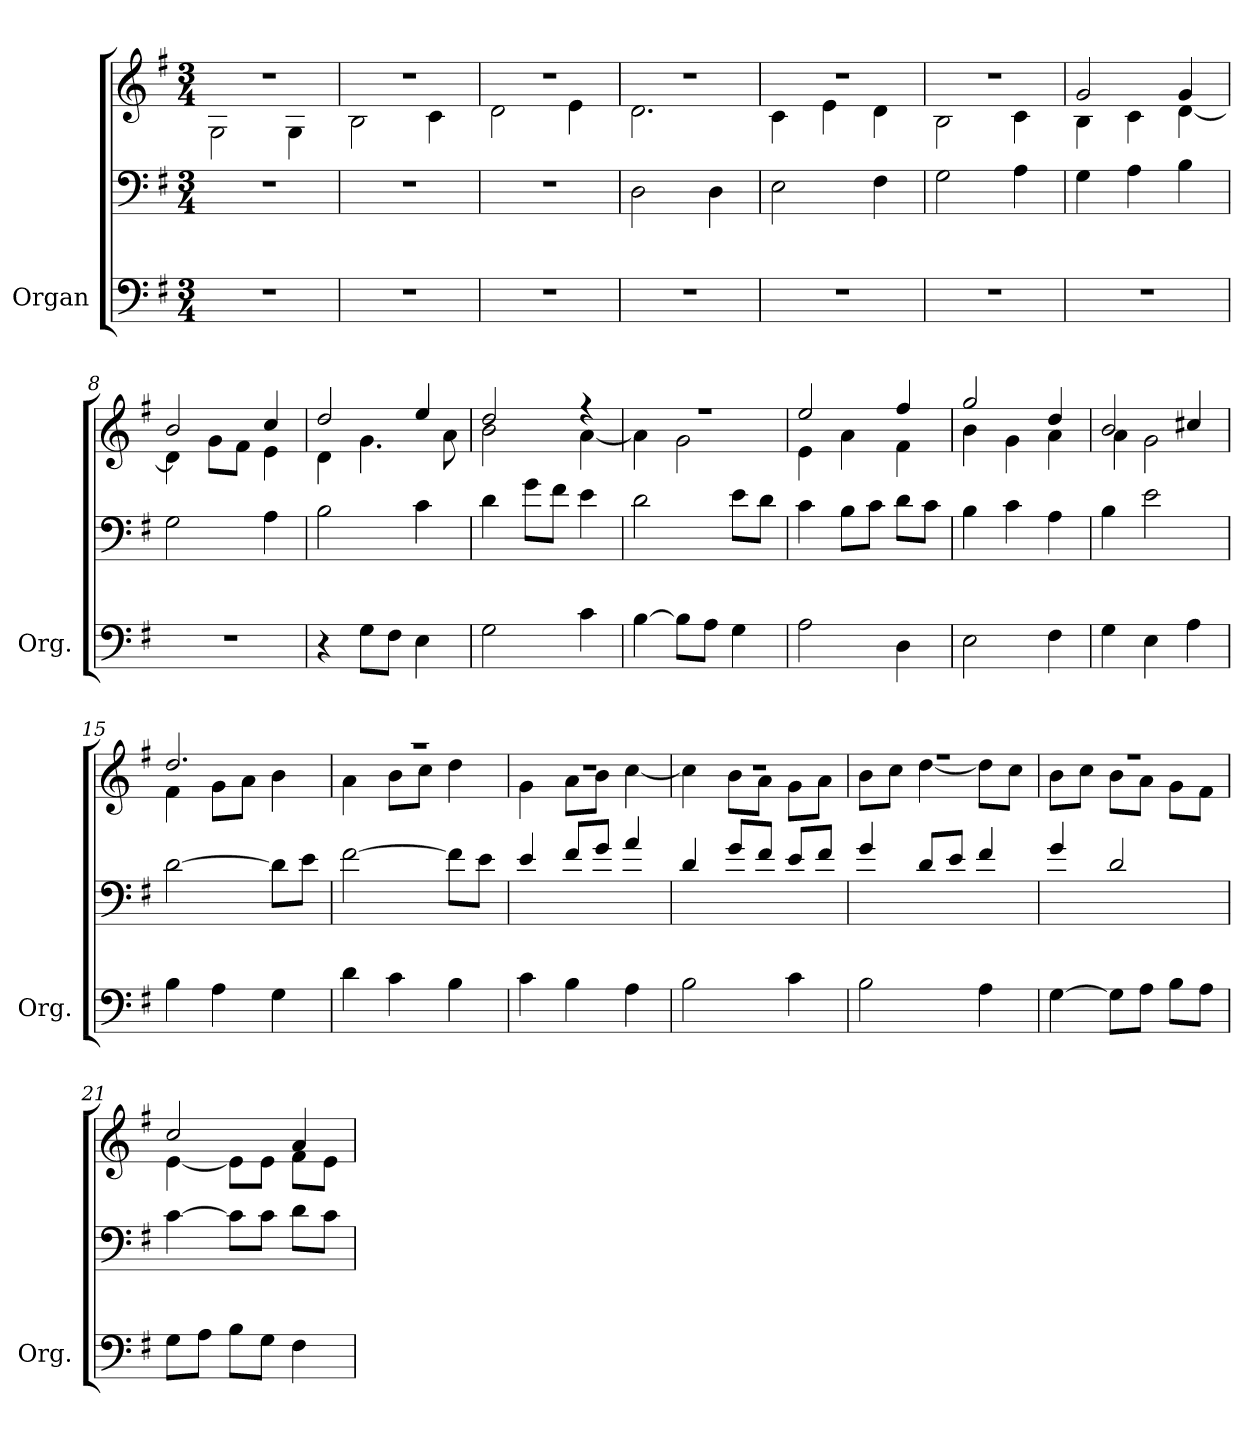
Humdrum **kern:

**kern	**kern	**kern
*part1	*part1	*part1
*staff3	*staff2	*staff1
*I"Organ	*	*
*I'Org.	*	*
*clefF4	*clefF4	*clefG2
*k[f#]	*k[f#]	*k[f#]
*G:	*G:	*G:
*M3/4	*M3/4	*M3/4
=1	=1	=1
*	*	*^
2.r	2.r	2.r	2G\
.	.	.	4G\
=2	=2	=2	=2
2.r	2.r	2.r	2B\
.	.	.	4c\
=3	=3	=3	=3
2.r	2.r	2.r	2d\
.	.	.	4e\
=4	=4	=4	=4
2.r	2D\	2.r	2.d\
.	4D\	.	.
=5	=5	=5	=5
2.r	2E\	2.r	4c\
.	.	.	4e\
.	4F#\	.	4d\
=6	=6	=6	=6
2.r	2G\	2.r	2B\
.	4A\	.	4c\
=7	=7	=7	=7
2.r	4G\	2g/	4B\
.	4A\	.	4c\
.	4B\	4g/	[4d\
=8	=8	=8	=8
2.r	2G\	2b/	4d\]
.	.	.	8g\L
.	.	.	8f#\J
.	4A\	4cc/	4e\
!!LO:LB:g=z	!!
=9	=9	=9	=9
4r	2B\	2dd/	4d\
8G\L	.	.	4.g\
8F#\J	.	.	.
4E\	4c\	4ee/	.
.	.	.	8a\
=10	=10	=10	=10
2G\	4d\	2dd/	2b\
.	8g\L	.	.
.	8f#\J	.	.
4c\	4e\	4rff	[4a\
=11	=11	=11	=11
[4B\	2d\	2.r	4a\]
8B\L]	.	.	2g\
8A\J	.	.	.
4G\	8e\L	.	.
.	8d\J	.	.
=12	=12	=12	=12
2A\	4c\	2ee/	4e\
.	8B\L	.	4a\
.	8c\J	.	.
4D\	8d\L	4ff#/	4f#\
.	8c\J	.	.
=13	=13	=13	=13
2E\	4B\	2gg/	4b\
.	4c\	.	4g\
4F#\	4A\	4dd/	4a\
=14	=14	=14	=14
4G\	4B\	2b/	4a\
4E\	2e\	.	2g\
4A\	.	4cc#X/	.
=15	=15	=15	=15
4B\	[2d\	2.dd/	4f#\
4A\	.	.	8g\L
.	.	.	8a\J
4G\	8d\L]	.	4b\
.	8e\J	.	.
!!LO:LB:g=z	!!
=16	=16	=16	=16
4d\	[2f#\	2.r	4a\
4c\	.	.	8b\L
.	.	.	8cc\J
4B\	8f#\L]	.	4dd\
.	8e\J	.	.
=17	=17	=17	=17
4c\	4e/	2.rdd	4g\
4B\	8f#/L	.	8a\L
.	8g/J	.	8b\J
4A\	4a/	.	[4cc\
=18	=18	=18	=18
2B\	4d/	2.rdd	4cc\]
.	8g/L	.	8b\L
.	8f#/J	.	8a\J
4c\	8e/L	.	8g\L
.	8f#/J	.	8a\J
=19	=19	=19	=19
2B\	4g/	2.rff	8b\L
.	.	.	8cc\J
.	8d/L	.	[4dd\
.	8e/J	.	.
4A\	4f#/	.	8dd\L]
.	.	.	8cc\J
=20	=20	=20	=20
[4G\	4g/	2.rff	8b\L
.	.	.	8cc\J
8G\L]	2d/	.	8b\L
8A\J	.	.	8a\J
8B\L	.	.	8g\L
8A\J	.	.	8f#\J
=21	=21	=21	=21
8G\L	[4c\	2cc/	[4e\
8A\J	.	.	.
8B\L	8c\L]	.	8e\L]
8G\J	8c\J	.	8e\J
4F#\	8d\L	4a/	8f#\L
.	8c\J	.	8e\J
*	*	*v	*v
=	=	=
*-	*-	*-
